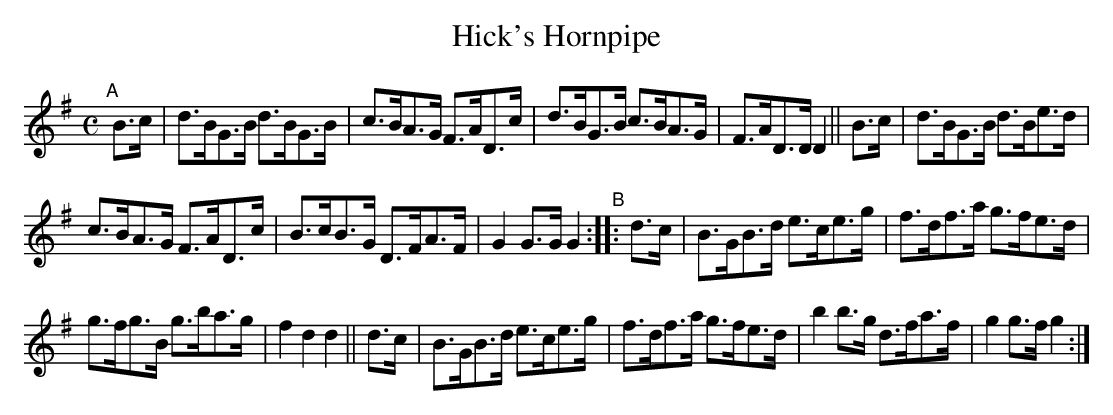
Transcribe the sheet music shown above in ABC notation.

X:1
T: Hick's Hornpipe
M: C
L: 1/8
K: G
"^A"[|]\
B>c | d>BG>B d>BG>B | c>BA>G F>AD>c | d>BG>B c>BA>G | F>AD>D D2 || B>c | d>BG>B d>Be>d |
c>BA>G F>AD>c | B>cB>G D>FA>F | G2 G>G G2 "^B":: d>c | B>GB>d e>ce>g | f>df>a g>fe>d |
g>fg>B g>ba>g | f2 d2 d2 || d>c | B>GB>d e>ce>g | f>df>a g>fe>d | b2 b>g d>fa>f | g2 g>f g2 :|
